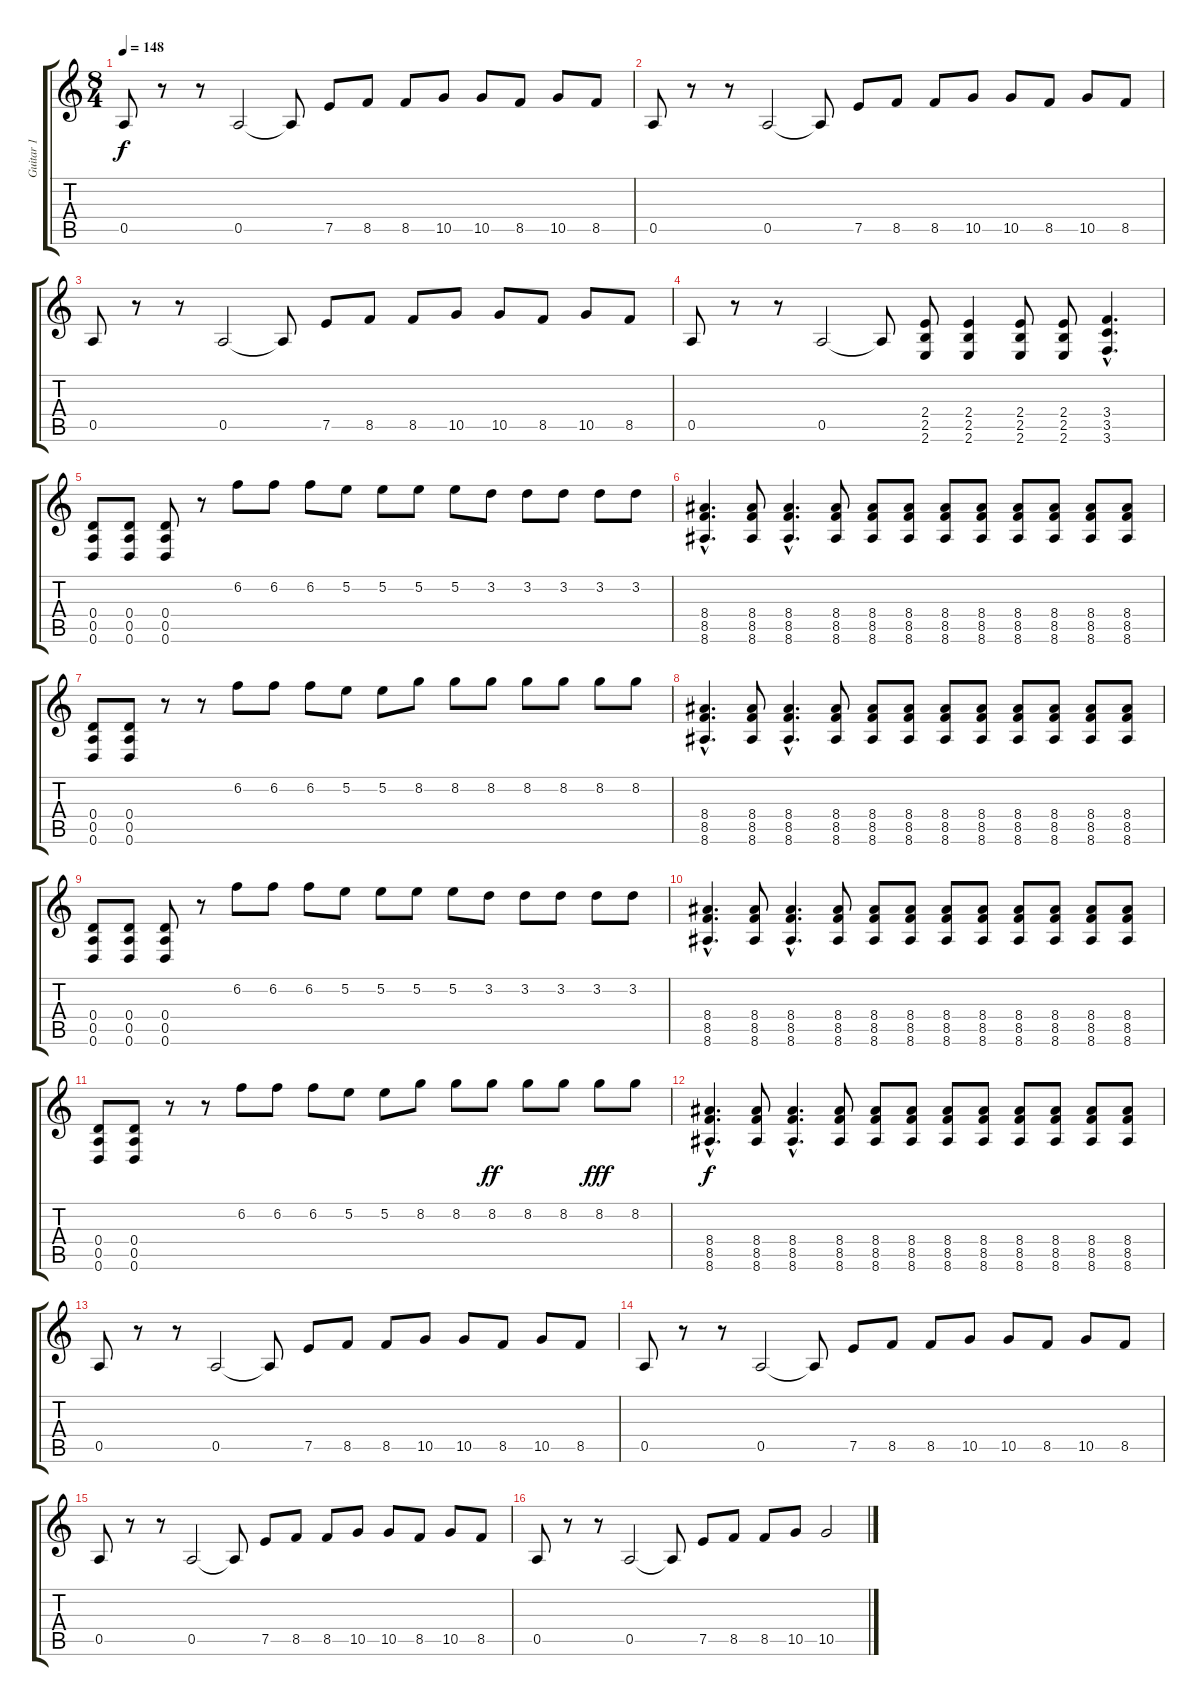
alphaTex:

\track ("Guitar 1" "Guitar 1") {instrument distortionguitar}
\staff {score tabs}
\tuning (E4 B3 G3 D3 A2 D2) {hide}
\ts (8 4)
\tempo 148
\clef g2
\ks c
0.5.8{dy f instrument distortionguitar} r.8 r.8 0.5.2 0.5{t}.8 7.5.8 8.5.8 8.5.8 10.5.8 10.5.8 8.5.8 10.5.8 8.5.8 |
0.5.8 r.8 r.8 0.5.2 0.5{t}.8 7.5.8 8.5.8 8.5.8 10.5.8 10.5.8 8.5.8 10.5.8 8.5.8 |
0.5.8 r.8 r.8 0.5.2 0.5{t}.8 7.5.8 8.5.8 8.5.8 10.5.8 10.5.8 8.5.8 10.5.8 8.5.8 |
0.5.8 r.8 r.8 0.5.2 0.5{t}.8 (2.4 2.5 2.6).8 (2.4 2.5 2.6).4 (2.4 2.5 2.6).8 (2.4 2.5 2.6).8 (3.4{hac} 3.5{hac} 3.6{hac}).4{d} |
(0.4 0.5 0.6).8 (0.4 0.5 0.6).8 (0.4 0.5 0.6).8 r.8 6.2.8{instrument electricguitarjazz} 6.2.8 6.2.8 5.2.8 5.2.8 5.2.8 5.2.8 3.2.8 3.2.8 3.2.8 3.2.8 3.2.8 |
(8.4{hac} 8.5{hac} 8.6{hac}).4{d volume 13 instrument distortionguitar} (8.4 8.5 8.6).8 (8.4{hac} 8.5{hac} 8.6{hac}).4{d} (8.4 8.5 8.6).8 (8.4 8.5 8.6).8 (8.4 8.5 8.6).8 (8.4 8.5 8.6).8 (8.4 8.5 8.6).8 (8.4 8.5 8.6).8 (8.4 8.5 8.6).8 (8.4 8.5 8.6).8 (8.4 8.5 8.6).8 |
(0.4 0.5 0.6).8 (0.4 0.5 0.6).8 r.8 r.8 6.2.8{volume 10 instrument electricguitarjazz} 6.2.8 6.2.8 5.2.8 5.2.8 8.2.8 8.2.8 8.2.8 8.2.8 8.2.8 8.2.8 8.2.8 |
(8.4{hac} 8.5{hac} 8.6{hac}).4{d volume 13 instrument distortionguitar} (8.4 8.5 8.6).8 (8.4{hac} 8.5{hac} 8.6{hac}).4{d} (8.4 8.5 8.6).8 (8.4 8.5 8.6).8 (8.4 8.5 8.6).8 (8.4 8.5 8.6).8 (8.4 8.5 8.6).8 (8.4 8.5 8.6).8 (8.4 8.5 8.6).8 (8.4 8.5 8.6).8 (8.4 8.5 8.6).8 |
(0.4 0.5 0.6).8 (0.4 0.5 0.6).8 (0.4 0.5 0.6).8 r.8 6.2.8{volume 10 instrument electricguitarjazz} 6.2.8 6.2.8 5.2.8 5.2.8 5.2.8 5.2.8 3.2.8 3.2.8 3.2.8 3.2.8 3.2.8 |
(8.4{hac} 8.5{hac} 8.6{hac}).4{d volume 13 instrument distortionguitar} (8.4 8.5 8.6).8 (8.4{hac} 8.5{hac} 8.6{hac}).4{d} (8.4 8.5 8.6).8 (8.4 8.5 8.6).8 (8.4 8.5 8.6).8 (8.4 8.5 8.6).8 (8.4 8.5 8.6).8 (8.4 8.5 8.6).8 (8.4 8.5 8.6).8 (8.4 8.5 8.6).8 (8.4 8.5 8.6).8 |
(0.4 0.5 0.6).8 (0.4 0.5 0.6).8 r.8 r.8 6.2.8{volume 10 instrument electricguitarjazz} 6.2.8 6.2.8 5.2.8 5.2.8 8.2.8 8.2.8 8.2.8{dy ff} 8.2.8 8.2.8 8.2.8{dy fff} 8.2.8 |
(8.4{hac} 8.5{hac} 8.6{hac}).4{d dy f volume 13 instrument distortionguitar} (8.4 8.5 8.6).8 (8.4{hac} 8.5{hac} 8.6{hac}).4{d} (8.4 8.5 8.6).8 (8.4 8.5 8.6).8 (8.4 8.5 8.6).8 (8.4 8.5 8.6).8 (8.4 8.5 8.6).8 (8.4 8.5 8.6).8 (8.4 8.5 8.6).8 (8.4 8.5 8.6).8 (8.4 8.5 8.6).8 |
0.5.8{volume 10} r.8 r.8 0.5.2 0.5{t}.8 7.5.8 8.5.8 8.5.8 10.5.8 10.5.8 8.5.8 10.5.8 8.5.8 |
0.5.8 r.8 r.8 0.5.2 0.5{t}.8 7.5.8 8.5.8 8.5.8 10.5.8 10.5.8 8.5.8 10.5.8 8.5.8 |
0.5.8 r.8 r.8 0.5.2 0.5{t}.8 7.5.8 8.5.8 8.5.8 10.5.8 10.5.8 8.5.8 10.5.8 8.5.8 |
0.5.8 r.8 r.8 0.5.2 0.5{t}.8 7.5.8 8.5.8 8.5.8 10.5.8 10.5.2
